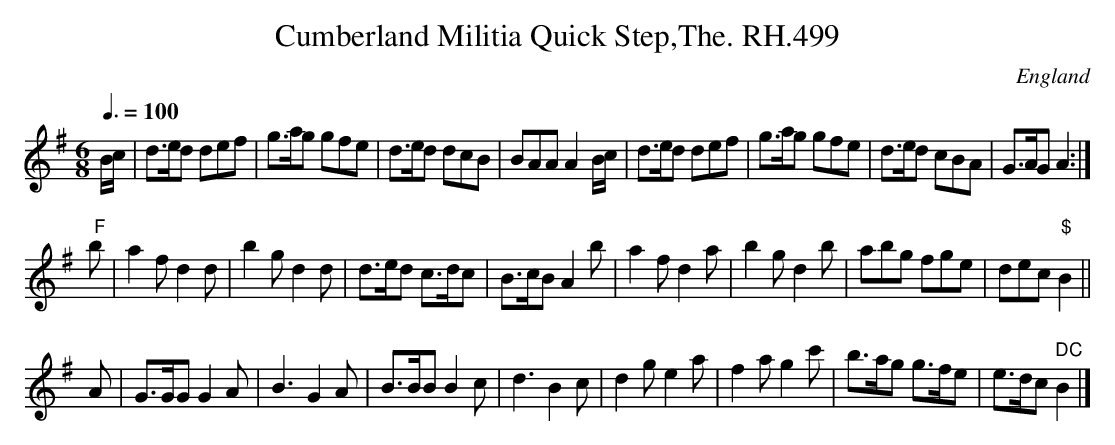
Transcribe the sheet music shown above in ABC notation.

X:1
T:Cumberland Militia Quick Step,The. RH.499
O:England
M:6/8
L:1/8
Q:3/8=100
K:G major
B/c/|d>ed def|g>ag gfe|d>ed dcB|BAA A2B/c/|\
d>ed def|g>ag gfe|d>ed cBA|G>AG A2:|!
" F"b|a2f d2d|b2g d2d|d>ed c>dc|B>cB A2b|\
a2fd2a|b2gd2b|abg fge|dec"$"B2||!
A|G>GG G2A|B3 G2A|B>BB B2c|d3 B2c|\
d2g e2a|f2a g2c'|b>ag g>fe|e>dc " DC"B2|]
